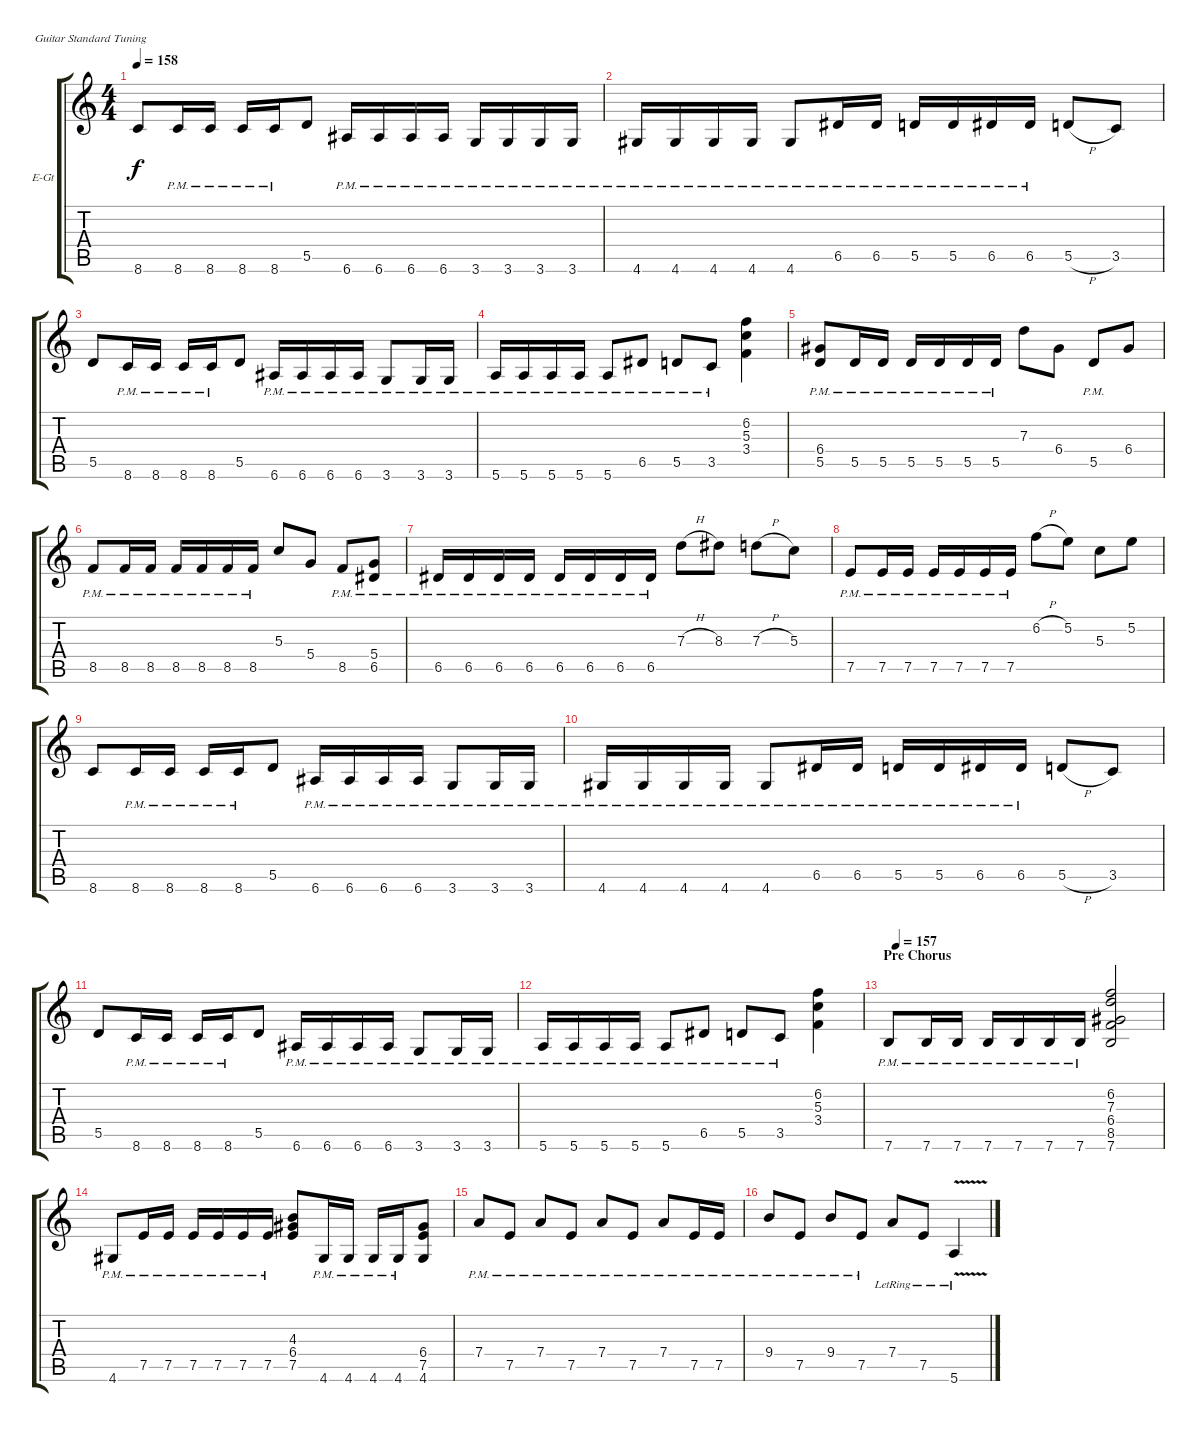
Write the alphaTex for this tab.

\bracketExtendMode groupsimilarinstruments
\firstSystemTrackNameOrientation horizontal
\otherSystemsTrackNameOrientation horizontal
\track ("Jason Gobel" "E-Gt") {instrument distortionguitar}
\staff {score tabs}
\tuning (E4 B3 G3 D3 A2 E2)
\ts (4 4)
\tempo 158
\clef g2
\ks c
8.6.8{dy f} 8.6{pm}.16 8.6{pm}.16 8.6{pm}.16 8.6{pm}.16 5.5.8 6.6{pm}.16 6.6{pm}.16 6.6{pm}.16 6.6{pm}.16 3.6{pm}.16 3.6{pm}.16 3.6{pm}.16 3.6{pm}.16 |
4.6{pm}.16 4.6{pm}.16 4.6{pm}.16 4.6{pm}.16 4.6{pm}.8 6.5{pm}.16 6.5{pm}.16 5.5{pm}.16 5.5{pm}.16 6.5{pm}.16 6.5{pm}.16 5.5{h}.8 3.5.8 |
5.5.8 8.6{pm}.16 8.6{pm}.16 8.6{pm}.16 8.6{pm}.16 5.5.8 6.6{pm}.16 6.6{pm}.16 6.6{pm}.16 6.6{pm}.16 3.6{pm}.8 3.6{pm}.16 3.6{pm}.16 |
5.6{pm}.16 5.6{pm}.16 5.6{pm}.16 5.6{pm}.16 5.6{pm}.8 6.5{pm}.8 5.5{pm}.8 3.5{pm}.8 (6.2 5.3 3.4).4 |
(6.4{pm} 5.5{pm}).8 5.5{pm}.16 5.5{pm}.16 5.5{pm}.16 5.5{pm}.16 5.5{pm}.16 5.5{pm}.16 7.3.8 6.4.8 5.5{pm}.8 6.4.8 |
8.5{pm}.8 8.5{pm}.16 8.5{pm}.16 8.5{pm}.16 8.5{pm}.16 8.5{pm}.16 8.5{pm}.16 5.3.8 5.4.8 8.5{pm}.8 (6.5{pm} 5.4{pm}).8 |
6.5{pm}.16 6.5{pm}.16 6.5{pm}.16 6.5{pm}.16 6.5{pm}.16 6.5{pm}.16 6.5{pm}.16 6.5{pm}.16 7.3{h}.8 8.3.8 7.3{h}.8 5.3.8 |
7.5{pm}.8 7.5{pm}.16 7.5{pm}.16 7.5{pm}.16 7.5{pm}.16 7.5{pm}.16 7.5{pm}.16 6.2{h}.8 5.2.8 5.3.8 5.2.8 |
8.6.8 8.6{pm}.16 8.6{pm}.16 8.6{pm}.16 8.6{pm}.16 5.5.8 6.6{pm}.16 6.6{pm}.16 6.6{pm}.16 6.6{pm}.16 3.6{pm}.8 3.6{pm}.16 3.6{pm}.16 |
4.6{pm}.16 4.6{pm}.16 4.6{pm}.16 4.6{pm}.16 4.6{pm}.8 6.5{pm}.16 6.5{pm}.16 5.5{pm}.16 5.5{pm}.16 6.5{pm}.16 6.5{pm}.16 5.5{h}.8 3.5.8 |
5.5.8 8.6{pm}.16 8.6{pm}.16 8.6{pm}.16 8.6{pm}.16 5.5.8 6.6{pm}.16 6.6{pm}.16 6.6{pm}.16 6.6{pm}.16 3.6{pm}.8 3.6{pm}.16 3.6{pm}.16 |
5.6{pm}.16 5.6{pm}.16 5.6{pm}.16 5.6{pm}.16 5.6{pm}.8 6.5{pm}.8 5.5{pm}.8 3.5{pm}.8 (6.2 5.3 3.4).4 |
\section ("" "Pre Chorus")
\tempo (157 0.03125)
7.6{pm}.8 7.6{pm}.16 7.6{pm}.16 7.6{pm}.16 7.6{pm}.16 7.6{pm}.16 7.6{pm}.16 (6.2 7.3 6.4 8.5 7.6).2 |
4.6{pm}.8 7.5{pm}.16 7.5{pm}.16 7.5{pm}.16 7.5{pm}.16 7.5{pm}.16 7.5{pm}.16 (4.3 6.4 7.5).8 4.6{pm}.16 4.6{pm}.16 4.6{pm}.16 4.6{pm}.16 (6.4 7.5 4.6).8 |
7.4{pm}.8 7.5{pm}.8 7.4{pm}.8 7.5{pm}.8 7.4{pm}.8 7.5{pm}.8 7.4{pm}.8 7.5{pm}.16 7.5{pm}.16 |
9.4{pm}.8 7.5{pm}.8 9.4{pm}.8 7.5{pm}.8 7.4{lr}.8 7.5{lr}.8 5.6{v lr}.4
